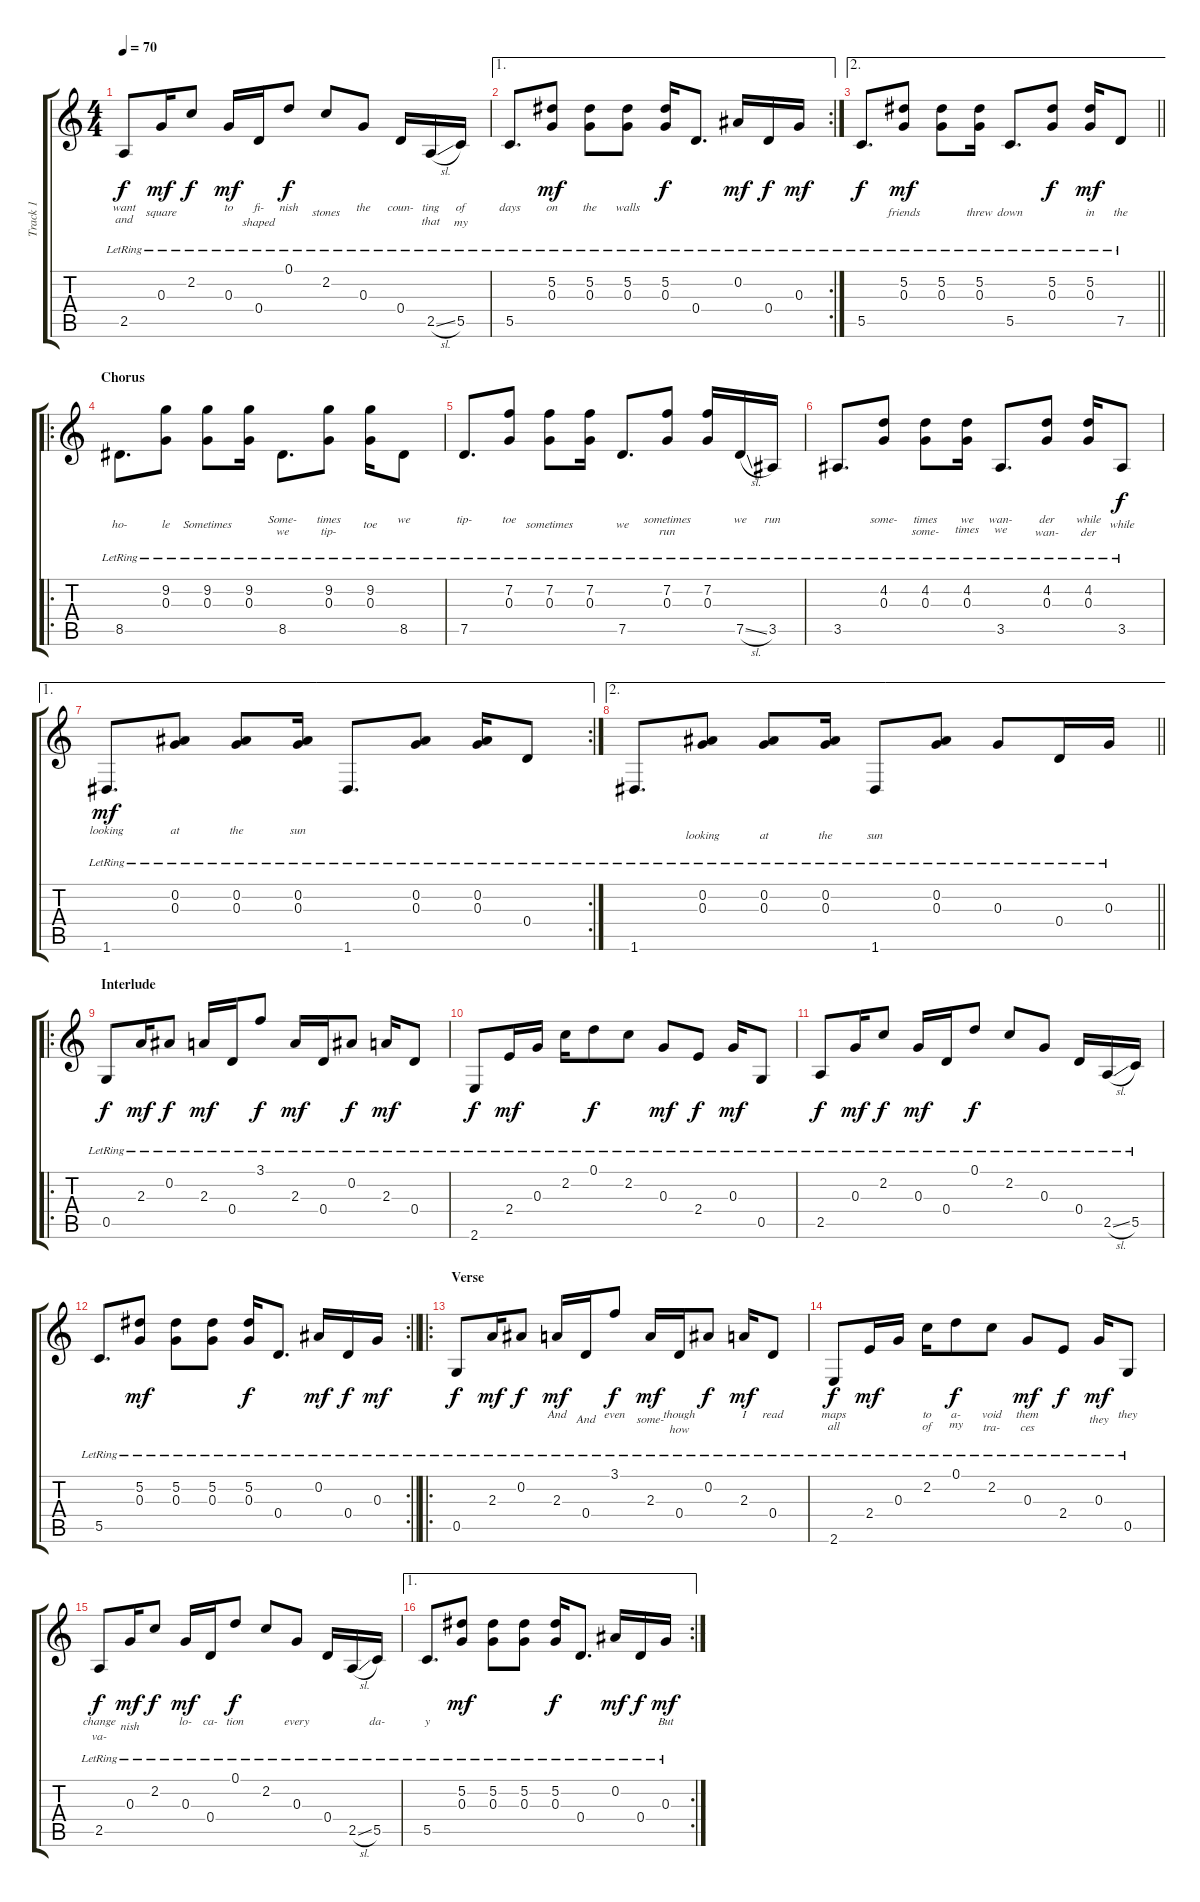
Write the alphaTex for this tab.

\track ("Track 1" "Track 1") {instrument acousticguitarsteel}
\staff {score tabs}
\tuning (D4 Bb3 G3 D3 G2 D2) {hide}
\ts (4 4)
\tempo 70
\clef g2
\ks c
2.5{lr}.8{lyrics (0 "want") lyrics (1 "and") lyrics (2 "") lyrics (3 "") lyrics (4 "") dy f} 0.3{lr}.16{lyrics (0 "") lyrics (1 "square") lyrics (2 "") lyrics (3 "") lyrics (4 "") dy mf} 2.2{lr}.8{lyrics (0 "") lyrics (1 "") lyrics (2 "") lyrics (3 "") lyrics (4 "") dy f} 0.3{lr}.16{lyrics (0 "to") lyrics (1 "") lyrics (2 "") lyrics (3 "") lyrics (4 "") dy mf} 0.4{lr}.16{lyrics (0 "fi-") lyrics (1 "shaped") lyrics (2 "") lyrics (3 "") lyrics (4 "")} 0.1{lr}.8{lyrics (0 "nish") lyrics (1 "") lyrics (2 "") lyrics (3 "") lyrics (4 "") dy f} 2.2{lr}.8{lyrics (0 "") lyrics (1 "stones") lyrics (2 "") lyrics (3 "") lyrics (4 "")} 0.3{lr}.8{lyrics (0 "the") lyrics (1 "") lyrics (2 "") lyrics (3 "") lyrics (4 "")} 0.4{lr}.16{lyrics (0 "coun-") lyrics (1 "") lyrics (2 "") lyrics (3 "") lyrics (4 "")} 2.5{sl lr}.16{lyrics (0 "ting") lyrics (1 "that") lyrics (2 "") lyrics (3 "") lyrics (4 "")} 5.5{lr}.16{lyrics (0 "of") lyrics (1 "my") lyrics (2 "") lyrics (3 "") lyrics (4 "")} |
\ae 1
\rc 2
5.5{lr}.8{d lyrics (0 "days") lyrics (1 "") lyrics (2 "") lyrics (3 "") lyrics (4 "")} (5.2{lr} 0.3{lr}).8{lyrics (0 "on") lyrics (1 "") lyrics (2 "") lyrics (3 "") lyrics (4 "") dy mf} (5.2{lr} 0.3{lr}).8{lyrics (0 "the") lyrics (1 "") lyrics (2 "") lyrics (3 "") lyrics (4 "")} (5.2{lr} 0.3{lr}).8{lyrics (0 "walls") lyrics (1 "") lyrics (2 "") lyrics (3 "") lyrics (4 "")} (5.2{lr} 0.3{lr}).16{lyrics (0 "") lyrics (1 "") lyrics (2 "") lyrics (3 "") lyrics (4 "") dy f} 0.4{lr}.8{d lyrics (0 "") lyrics (1 "") lyrics (2 "") lyrics (3 "") lyrics (4 "")} 0.2{lr}.16{lyrics (0 "") lyrics (1 "") lyrics (2 "") lyrics (3 "") lyrics (4 "") dy mf} 0.4{lr}.16{lyrics (0 "") lyrics (1 "") lyrics (2 "") lyrics (3 "") lyrics (4 "") dy f} 0.3{lr}.16{lyrics (0 "") lyrics (1 "") lyrics (2 "") lyrics (3 "") lyrics (4 "") dy mf} |
\ae 2
\barLineRight lightlight
5.5{lr}.8{d lyrics (0 "") lyrics (1 "") lyrics (2 "") lyrics (3 "") lyrics (4 "") dy f} (5.2{lr} 0.3{lr}).8{lyrics (0 "") lyrics (1 "friends") lyrics (2 "") lyrics (3 "") lyrics (4 "") dy mf} (5.2{lr} 0.3{lr}).8{lyrics (0 "") lyrics (1 "") lyrics (2 "") lyrics (3 "") lyrics (4 "")} (5.2{lr} 0.3{lr}).16{lyrics (0 "") lyrics (1 "threw") lyrics (2 "") lyrics (3 "") lyrics (4 "")} 5.5{lr}.8{d lyrics (0 "") lyrics (1 "down") lyrics (2 "") lyrics (3 "") lyrics (4 "")} (5.2{lr} 0.3{lr}).8{lyrics (0 "") lyrics (1 "") lyrics (2 "") lyrics (3 "") lyrics (4 "") dy f} (5.2{lr} 0.3{lr}).16{lyrics (0 "") lyrics (1 "in") lyrics (2 "") lyrics (3 "") lyrics (4 "") dy mf} 7.5{lr}.8{lyrics (0 "") lyrics (1 "the") lyrics (2 "") lyrics (3 "") lyrics (4 "")} |
\ro
\section ("" "Chorus")
8.5{lr}.8{d lyrics (0 "") lyrics (1 "ho-") lyrics (2 "") lyrics (3 "") lyrics (4 "")} (9.2{lr} 0.3{lr}).8{lyrics (0 "") lyrics (1 "le") lyrics (2 "") lyrics (3 "") lyrics (4 "")} (9.2{lr} 0.3{lr}).8{lyrics (0 "") lyrics (1 "Sometimes") lyrics (2 "") lyrics (3 "") lyrics (4 "")} (9.2{lr} 0.3{lr}).16{lyrics (0 "") lyrics (1 "") lyrics (2 "") lyrics (3 "") lyrics (4 "")} 8.5{lr}.8{d lyrics (0 "Some-") lyrics (1 "we") lyrics (2 "") lyrics (3 "") lyrics (4 "")} (9.2{lr} 0.3{lr}).8{lyrics (0 "times") lyrics (1 "tip-") lyrics (2 "") lyrics (3 "") lyrics (4 "")} (9.2{lr} 0.3{lr}).16{lyrics (0 "") lyrics (1 "toe") lyrics (2 "") lyrics (3 "") lyrics (4 "")} 8.5{lr}.8{lyrics (0 "we") lyrics (1 "") lyrics (2 "") lyrics (3 "") lyrics (4 "")} |
7.5{lr}.8{d lyrics (0 "tip-") lyrics (1 "") lyrics (2 "") lyrics (3 "") lyrics (4 "")} (7.2{lr} 0.3{lr}).8{lyrics (0 "toe") lyrics (1 "") lyrics (2 "") lyrics (3 "") lyrics (4 "")} (7.2{lr} 0.3{lr}).8{lyrics (0 "") lyrics (1 "sometimes") lyrics (2 "") lyrics (3 "") lyrics (4 "")} (7.2{lr} 0.3{lr}).16{lyrics (0 "") lyrics (1 "") lyrics (2 "") lyrics (3 "") lyrics (4 "")} 7.5{lr}.8{d lyrics (0 "") lyrics (1 "we") lyrics (2 "") lyrics (3 "") lyrics (4 "")} (7.2{lr} 0.3{lr}).8{lyrics (0 "sometimes") lyrics (1 "run") lyrics (2 "") lyrics (3 "") lyrics (4 "")} (7.2{lr} 0.3{lr}).16{lyrics (0 "") lyrics (1 "") lyrics (2 "") lyrics (3 "") lyrics (4 "")} 7.5{sl lr}.16{lyrics (0 "we") lyrics (1 "") lyrics (2 "") lyrics (3 "") lyrics (4 "")} 3.5{lr}.16{lyrics (0 "run") lyrics (1 "") lyrics (2 "") lyrics (3 "") lyrics (4 "")} |
3.5{lr}.8{d lyrics (0 "") lyrics (1 "") lyrics (2 "") lyrics (3 "") lyrics (4 "")} (4.2{lr} 0.3{lr}).8{lyrics (0 "some-") lyrics (1 "") lyrics (2 "") lyrics (3 "") lyrics (4 "")} (4.2{lr} 0.3{lr}).8{lyrics (0 "times") lyrics (1 "some-") lyrics (2 "") lyrics (3 "") lyrics (4 "")} (4.2{lr} 0.3{lr}).16{lyrics (0 "we") lyrics (1 "times") lyrics (2 "") lyrics (3 "") lyrics (4 "")} 3.5{lr}.8{d lyrics (0 "wan-") lyrics (1 "we") lyrics (2 "") lyrics (3 "") lyrics (4 "")} (4.2{lr} 0.3{lr}).8{lyrics (0 "der") lyrics (1 "wan-") lyrics (2 "") lyrics (3 "") lyrics (4 "")} (4.2{lr} 0.3{lr}).16{lyrics (0 "while") lyrics (1 "der") lyrics (2 "") lyrics (3 "") lyrics (4 "")} 3.5{lr}.8{lyrics (0 "") lyrics (1 "while") lyrics (2 "") lyrics (3 "") lyrics (4 "") dy f} |
\ae 1
\rc 2
1.6{lr}.8{d lyrics (0 "looking") lyrics (1 "") lyrics (2 "") lyrics (3 "") lyrics (4 "") dy mf} (0.2{lr} 0.3{lr}).8{lyrics (0 "at") lyrics (1 "") lyrics (2 "") lyrics (3 "") lyrics (4 "")} (0.2{lr} 0.3{lr}).8{lyrics (0 "the") lyrics (1 "") lyrics (2 "") lyrics (3 "") lyrics (4 "")} (0.2{lr} 0.3{lr}).16{lyrics (0 "sun") lyrics (1 "") lyrics (2 "") lyrics (3 "") lyrics (4 "")} 1.6{lr}.8{d lyrics (0 "") lyrics (1 "") lyrics (2 "") lyrics (3 "") lyrics (4 "")} (0.2 0.3{lr}).8{lyrics (0 "") lyrics (1 "") lyrics (2 "") lyrics (3 "") lyrics (4 "")} (0.2 0.3{lr}).16{lyrics (0 "") lyrics (1 "") lyrics (2 "") lyrics (3 "") lyrics (4 "")} 0.4{lr}.8{lyrics (0 "") lyrics (1 "") lyrics (2 "") lyrics (3 "") lyrics (4 "")} |
\ae 2
\barLineRight lightlight
1.6{lr}.8{d lyrics (0 "") lyrics (1 "") lyrics (2 "") lyrics (3 "") lyrics (4 "")} (0.2{lr} 0.3{lr}).8{lyrics (0 "") lyrics (1 "looking") lyrics (2 "") lyrics (3 "") lyrics (4 "")} (0.2{lr} 0.3{lr}).8{lyrics (0 "") lyrics (1 "at") lyrics (2 "") lyrics (3 "") lyrics (4 "")} (0.2{lr} 0.3{lr}).16{lyrics (0 "") lyrics (1 "the") lyrics (2 "") lyrics (3 "") lyrics (4 "")} 1.6{lr}.8{lyrics (0 "") lyrics (1 "sun") lyrics (2 "") lyrics (3 "") lyrics (4 "")} (0.2{lr} 0.3{lr}).8{lyrics (0 "") lyrics (1 "") lyrics (2 "") lyrics (3 "") lyrics (4 "")} 0.3{lr}.8{lyrics (0 "") lyrics (1 "") lyrics (2 "") lyrics (3 "") lyrics (4 "")} 0.4{lr}.16{lyrics (0 "") lyrics (1 "") lyrics (2 "") lyrics (3 "") lyrics (4 "")} 0.3{lr}.16{lyrics (0 "") lyrics (1 "") lyrics (2 "") lyrics (3 "") lyrics (4 "")} |
\ro
\section ("" "Interlude")
0.5{lr}.8{lyrics (0 "") lyrics (1 "") lyrics (2 "") lyrics (3 "") lyrics (4 "") dy f} 2.3{lr}.16{lyrics (0 "") lyrics (1 "") lyrics (2 "") lyrics (3 "") lyrics (4 "") dy mf} 0.2{lr}.8{lyrics (0 "") lyrics (1 "") lyrics (2 "") lyrics (3 "") lyrics (4 "") dy f} 2.3{lr}.16{lyrics (0 "") lyrics (1 "") lyrics (2 "") lyrics (3 "") lyrics (4 "") dy mf} 0.4{lr}.16{lyrics (0 "") lyrics (1 "") lyrics (2 "") lyrics (3 "") lyrics (4 "")} 3.1{lr}.8{lyrics (0 "") lyrics (1 "") lyrics (2 "") lyrics (3 "") lyrics (4 "") dy f} 2.3{lr}.16{lyrics (0 "") lyrics (1 "") lyrics (2 "") lyrics (3 "") lyrics (4 "") dy mf} 0.4{lr}.16{lyrics (0 "") lyrics (1 "") lyrics (2 "") lyrics (3 "") lyrics (4 "")} 0.2{lr}.8{lyrics (0 "") lyrics (1 "") lyrics (2 "") lyrics (3 "") lyrics (4 "") dy f} 2.3{lr}.16{lyrics (0 "") lyrics (1 "") lyrics (2 "") lyrics (3 "") lyrics (4 "") dy mf} 0.4{lr}.8{lyrics (0 "") lyrics (1 "") lyrics (2 "") lyrics (3 "") lyrics (4 "")} |
2.6{lr}.8{lyrics (0 "") lyrics (1 "") lyrics (2 "") lyrics (3 "") lyrics (4 "") dy f} 2.4{lr}.16{lyrics (0 "") lyrics (1 "") lyrics (2 "") lyrics (3 "") lyrics (4 "") dy mf} 0.3{lr}.16{lyrics (0 "") lyrics (1 "") lyrics (2 "") lyrics (3 "") lyrics (4 "")} 2.2{lr}.16{lyrics (0 "") lyrics (1 "") lyrics (2 "") lyrics (3 "") lyrics (4 "")} 0.1{lr}.8{lyrics (0 "") lyrics (1 "") lyrics (2 "") lyrics (3 "") lyrics (4 "") dy f} 2.2{lr}.8{lyrics (0 "") lyrics (1 "") lyrics (2 "") lyrics (3 "") lyrics (4 "")} 0.3{lr}.8{lyrics (0 "") lyrics (1 "") lyrics (2 "") lyrics (3 "") lyrics (4 "") dy mf} 2.4{lr}.8{lyrics (0 "") lyrics (1 "") lyrics (2 "") lyrics (3 "") lyrics (4 "") dy f} 0.3{lr}.16{lyrics (0 "") lyrics (1 "") lyrics (2 "") lyrics (3 "") lyrics (4 "") dy mf} 0.5{lr}.8{lyrics (0 "") lyrics (1 "") lyrics (2 "") lyrics (3 "") lyrics (4 "")} |
2.5{lr}.8{lyrics (0 "") lyrics (1 "") lyrics (2 "") lyrics (3 "") lyrics (4 "") dy f} 0.3{lr}.16{lyrics (0 "") lyrics (1 "") lyrics (2 "") lyrics (3 "") lyrics (4 "") dy mf} 2.2{lr}.8{lyrics (0 "") lyrics (1 "") lyrics (2 "") lyrics (3 "") lyrics (4 "") dy f} 0.3{lr}.16{lyrics (0 "") lyrics (1 "") lyrics (2 "") lyrics (3 "") lyrics (4 "") dy mf} 0.4{lr}.16{lyrics (0 "") lyrics (1 "") lyrics (2 "") lyrics (3 "") lyrics (4 "")} 0.1{lr}.8{lyrics (0 "") lyrics (1 "") lyrics (2 "") lyrics (3 "") lyrics (4 "") dy f} 2.2{lr}.8{lyrics (0 "") lyrics (1 "") lyrics (2 "") lyrics (3 "") lyrics (4 "")} 0.3{lr}.8{lyrics (0 "") lyrics (1 "") lyrics (2 "") lyrics (3 "") lyrics (4 "")} 0.4{lr}.16{lyrics (0 "") lyrics (1 "") lyrics (2 "") lyrics (3 "") lyrics (4 "")} 2.5{sl lr}.16{lyrics (0 "") lyrics (1 "") lyrics (2 "") lyrics (3 "") lyrics (4 "")} 5.5{lr}.16{lyrics (0 "") lyrics (1 "") lyrics (2 "") lyrics (3 "") lyrics (4 "")} |
\rc 2
\barLineRight lightlight
5.5{lr}.8{d lyrics (0 "") lyrics (1 "") lyrics (2 "") lyrics (3 "") lyrics (4 "")} (5.2{lr} 0.3{lr}).8{lyrics (0 "") lyrics (1 "") lyrics (2 "") lyrics (3 "") lyrics (4 "") dy mf} (5.2{lr} 0.3{lr}).8{lyrics (0 "") lyrics (1 "") lyrics (2 "") lyrics (3 "") lyrics (4 "")} (5.2{lr} 0.3{lr}).8{lyrics (0 "") lyrics (1 "") lyrics (2 "") lyrics (3 "") lyrics (4 "")} (5.2{lr} 0.3{lr}).16{lyrics (0 "") lyrics (1 "") lyrics (2 "") lyrics (3 "") lyrics (4 "") dy f} 0.4{lr}.8{d lyrics (0 "") lyrics (1 "") lyrics (2 "") lyrics (3 "") lyrics (4 "")} 0.2{lr}.16{lyrics (0 "") lyrics (1 "") lyrics (2 "") lyrics (3 "") lyrics (4 "") dy mf} 0.4{lr}.16{lyrics (0 "") lyrics (1 "") lyrics (2 "") lyrics (3 "") lyrics (4 "") dy f} 0.3{lr}.16{lyrics (0 "") lyrics (1 "") lyrics (2 "") lyrics (3 "") lyrics (4 "") dy mf} |
\ro
\section ("" "Verse")
0.5{lr}.8{lyrics (0 "") lyrics (1 "") lyrics (2 "") lyrics (3 "") lyrics (4 "") dy f} 2.3{lr}.16{lyrics (0 "") lyrics (1 "") lyrics (2 "") lyrics (3 "") lyrics (4 "") dy mf} 0.2{lr}.8{lyrics (0 "") lyrics (1 "") lyrics (2 "") lyrics (3 "") lyrics (4 "") dy f} 2.3{lr}.16{lyrics (0 "And") lyrics (1 "") lyrics (2 "") lyrics (3 "") lyrics (4 "") dy mf} 0.4{lr}.16{lyrics (0 "") lyrics (1 "And") lyrics (2 "") lyrics (3 "") lyrics (4 "")} 3.1{lr}.8{lyrics (0 "even") lyrics (1 "") lyrics (2 "") lyrics (3 "") lyrics (4 "") dy f} 2.3{lr}.16{lyrics (0 "") lyrics (1 "some-") lyrics (2 "") lyrics (3 "") lyrics (4 "") dy mf} 0.4{lr}.16{lyrics (0 "though") lyrics (1 "how") lyrics (2 "") lyrics (3 "") lyrics (4 "")} 0.2{lr}.8{lyrics (0 "") lyrics (1 "") lyrics (2 "") lyrics (3 "") lyrics (4 "") dy f} 2.3{lr}.16{lyrics (0 "I") lyrics (1 "") lyrics (2 "") lyrics (3 "") lyrics (4 "") dy mf} 0.4{lr}.8{lyrics (0 "read") lyrics (1 "") lyrics (2 "") lyrics (3 "") lyrics (4 "")} |
2.6{lr}.8{lyrics (0 "maps") lyrics (1 "all") lyrics (2 "") lyrics (3 "") lyrics (4 "") dy f} 2.4{lr}.16{lyrics (0 "") lyrics (1 "") lyrics (2 "") lyrics (3 "") lyrics (4 "") dy mf} 0.3{lr}.16{lyrics (0 "") lyrics (1 "") lyrics (2 "") lyrics (3 "") lyrics (4 "")} 2.2{lr}.16{lyrics (0 "to") lyrics (1 "of") lyrics (2 "") lyrics (3 "") lyrics (4 "")} 0.1{lr}.8{lyrics (0 "a-") lyrics (1 "my") lyrics (2 "") lyrics (3 "") lyrics (4 "") dy f} 2.2{lr}.8{lyrics (0 "void") lyrics (1 "tra-") lyrics (2 "") lyrics (3 "") lyrics (4 "")} 0.3{lr}.8{lyrics (0 "them") lyrics (1 "ces") lyrics (2 "") lyrics (3 "") lyrics (4 "") dy mf} 2.4{lr}.8{lyrics (0 "") lyrics (1 "") lyrics (2 "") lyrics (3 "") lyrics (4 "") dy f} 0.3{lr}.16{lyrics (0 "") lyrics (1 "they") lyrics (2 "") lyrics (3 "") lyrics (4 "") dy mf} 0.5{lr}.8{lyrics (0 "they") lyrics (1 "") lyrics (2 "") lyrics (3 "") lyrics (4 "")} |
2.5{lr}.8{lyrics (0 "change") lyrics (1 "va-") lyrics (2 "") lyrics (3 "") lyrics (4 "") dy f} 0.3{lr}.16{lyrics (0 "") lyrics (1 "nish") lyrics (2 "") lyrics (3 "") lyrics (4 "") dy mf} 2.2{lr}.8{lyrics (0 "") lyrics (1 "") lyrics (2 "") lyrics (3 "") lyrics (4 "") dy f} 0.3{lr}.16{lyrics (0 "lo-") lyrics (1 "") lyrics (2 "") lyrics (3 "") lyrics (4 "") dy mf} 0.4{lr}.16{lyrics (0 "ca-") lyrics (1 "") lyrics (2 "") lyrics (3 "") lyrics (4 "")} 0.1{lr}.8{lyrics (0 "tion") lyrics (1 "") lyrics (2 "") lyrics (3 "") lyrics (4 "") dy f} 2.2{lr}.8{lyrics (0 "") lyrics (1 "") lyrics (2 "") lyrics (3 "") lyrics (4 "")} 0.3{lr}.8{lyrics (0 "every") lyrics (1 "") lyrics (2 "") lyrics (3 "") lyrics (4 "")} 0.4{lr}.16{lyrics (0 "") lyrics (1 "") lyrics (2 "") lyrics (3 "") lyrics (4 "")} 2.5{sl lr}.16{lyrics (0 "") lyrics (1 "") lyrics (2 "") lyrics (3 "") lyrics (4 "")} 5.5{lr}.16{lyrics (0 "da-") lyrics (1 "") lyrics (2 "") lyrics (3 "") lyrics (4 "")} |
\ae 1
\rc 2
5.5{lr}.8{d lyrics (0 "y") lyrics (1 "") lyrics (2 "") lyrics (3 "") lyrics (4 "")} (5.2{lr} 0.3{lr}).8{lyrics (0 "") lyrics (1 "") lyrics (2 "") lyrics (3 "") lyrics (4 "") dy mf} (5.2{lr} 0.3{lr}).8{lyrics (0 "") lyrics (1 "") lyrics (2 "") lyrics (3 "") lyrics (4 "")} (5.2{lr} 0.3{lr}).8{lyrics (0 "") lyrics (1 "") lyrics (2 "") lyrics (3 "") lyrics (4 "")} (5.2{lr} 0.3{lr}).16{lyrics (0 "") lyrics (1 "") lyrics (2 "") lyrics (3 "") lyrics (4 "") dy f} 0.4{lr}.8{d lyrics (0 "") lyrics (1 "") lyrics (2 "") lyrics (3 "") lyrics (4 "")} 0.2{lr}.16{lyrics (0 "") lyrics (1 "") lyrics (2 "") lyrics (3 "") lyrics (4 "") dy mf} 0.4{lr}.16{lyrics (0 "") lyrics (1 "") lyrics (2 "") lyrics (3 "") lyrics (4 "") dy f} 0.3{lr}.16{lyrics (0 "But") lyrics (1 "") lyrics (2 "") lyrics (3 "") lyrics (4 "") dy mf}
